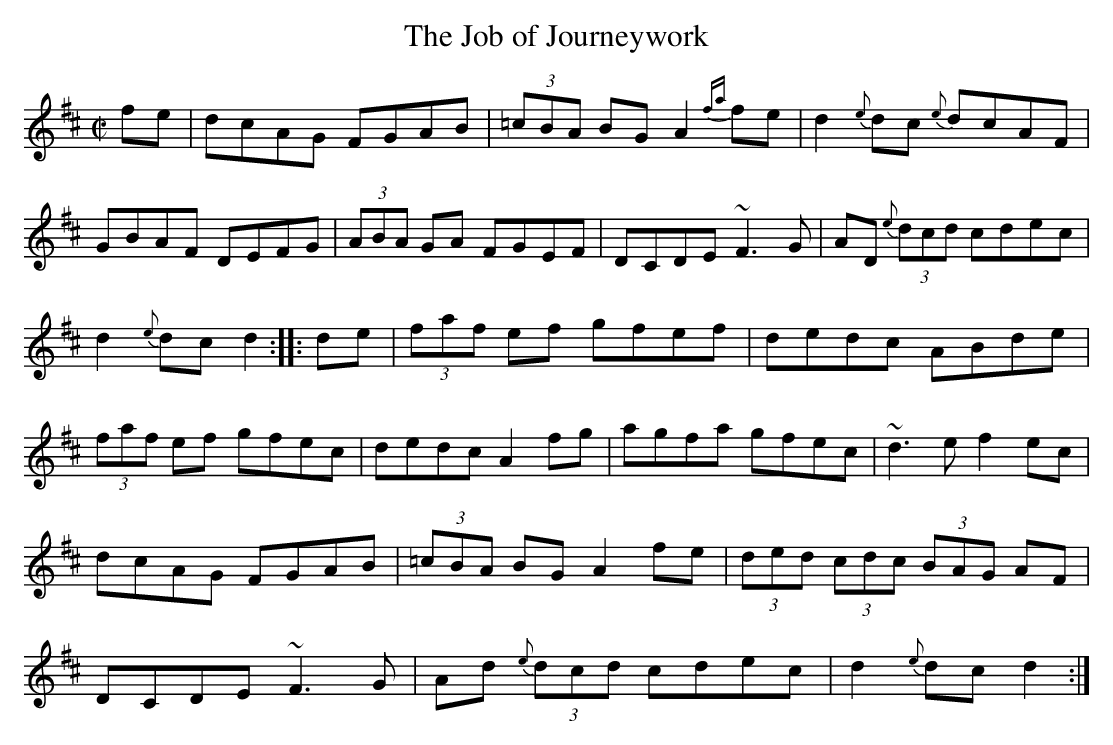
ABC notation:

X:1
T:Job of Journeywork, The
M:C|
K:D
fe|dcAG FGAB|(3=cBA BG A2 {fa}fe|d2{e}dc {e}dcAF|GBAF DEFG|\
(3ABA GA FGEF|DCDE ~F3G|AD {e}(3dcd cdec|d2{e}dcd2::de|\
(3faf ef gfef|dedc ABde|(3faf ef gfec|dedc A2 fg|\
agfa gfec|~d3e f2 ec|dcAG FGAB|(3=cBA BG A2 fe|\
(3ded (3cdc (3BAG AF|DCDE ~F3G|Ad {e}(3dcd cdec|d2{e}dcd2:|
